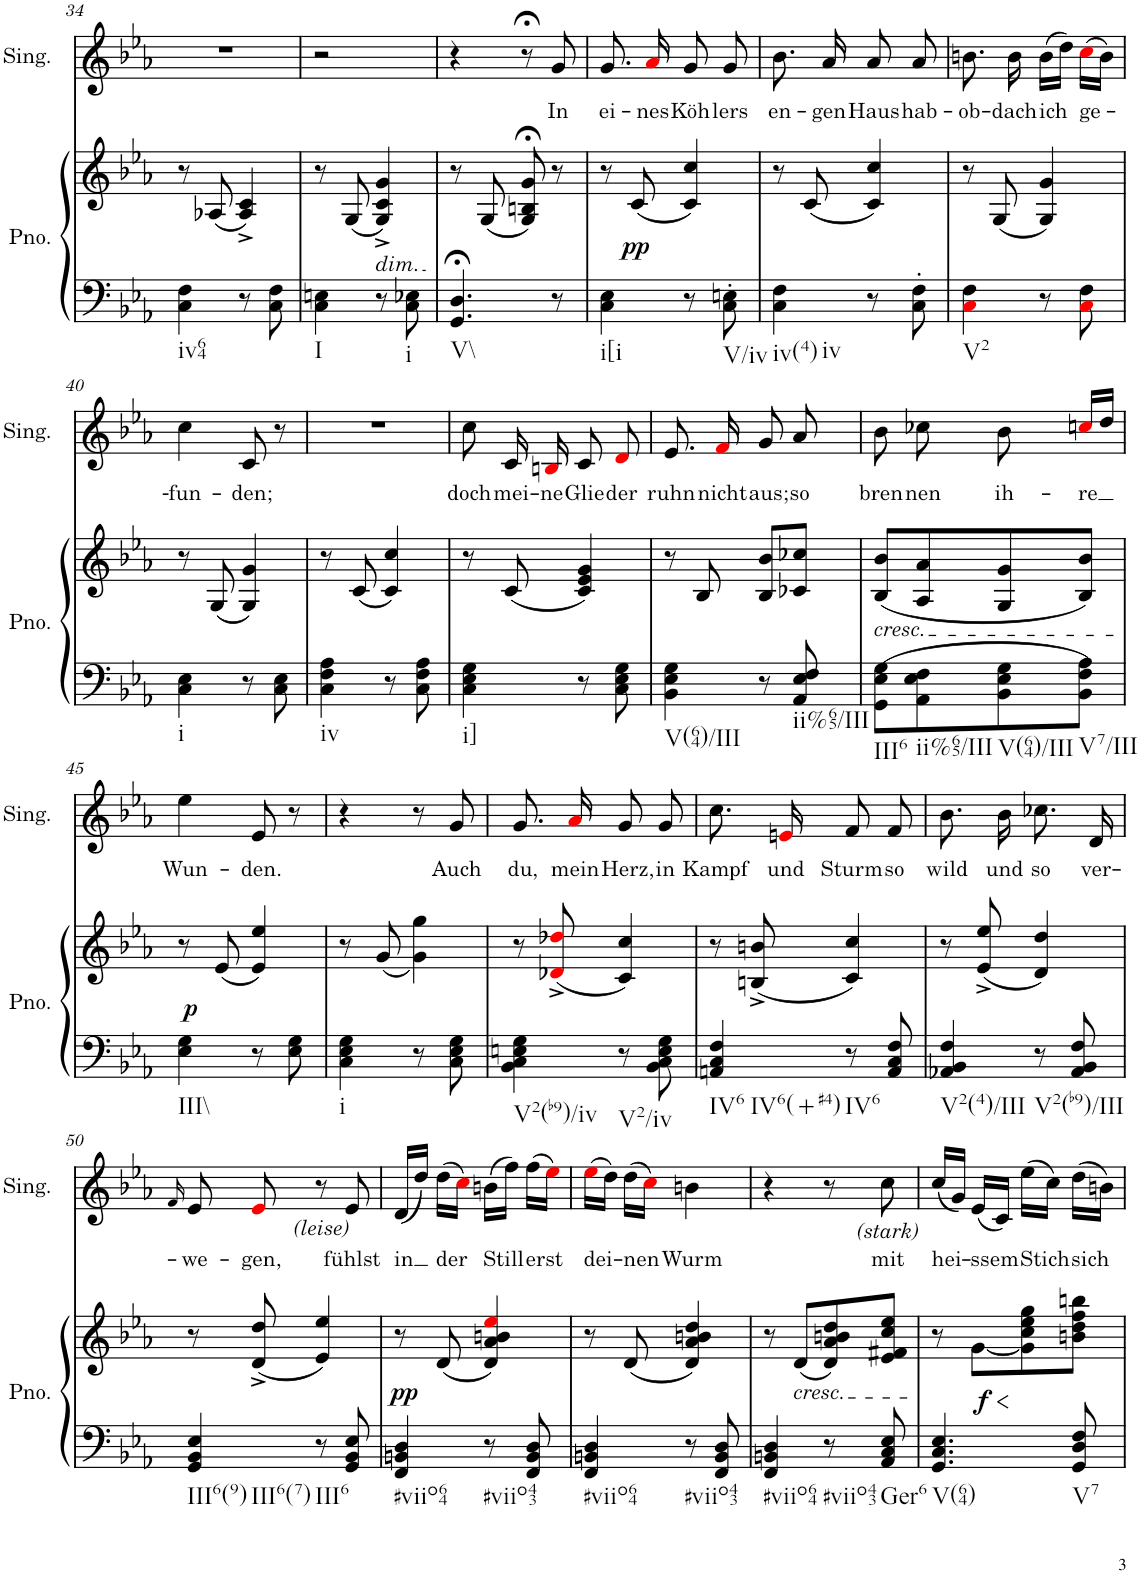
**kern	**kern	**dynam	**kern	**text
*part2	*part2	*part2	*part1	*part1
*staff3	*staff2	*staff2/3	*staff1	*staff1
*I"Pianoforte	*	*	*I"Singstimme	*
*I'Pno.	*	*	*I'Sing.	*
!!LO:PB:g=z
*clefF4	*clefG2	*	*clefG2	*
*k[b-e-a-]	*k[b-e-a-]	*	*k[b-e-a-]	*
*M2/4	*M2/4	*	*M2/4	*
=34	=34	=34	=34	=34
!LO:TX:b:t=iv64	!	!	!	!
4C\ 4F\	8r	.	2r	.
.	(8A-X/	.	.	.
8r	4A-/^ 4c/^)	.	.	.
8C\ 8F\	.	.	.	.
=35	=35	=35	=35	=35
!LO:TX:b:t=I	!	!	!	!
4C\ 4En\	8r	.	2r	.
.	(8G/	.	.	.
!	!LO:TX:b:i:t=dim.	!	!	!
8r	4G/^ 4c/^ 4g/^)	.	.	.
!LO:TX:b:t=i	!	!	!	!
8C\ 8E-X\	.	.	.	.
=36	=36	=36	=36	=36
!LO:TX:b:t=V\\	!	!	!	!
4.GG/;< 4.D/;<	8r	.	4r	.
.	(8G/	.	.	.
.	8G/;< 8Bn/;< 8g/;<)	.	8r;<	.
!	!	!	!	!LO:LY:b
8r	8r	.	8g/	In
=37	=37	=37	=37	=37
!LO:TX:b:t=i[i	!	!	!	!
!	!	!	!	!LO:LY:b
4C\ 4E-\	8r	.	8.g/	ei-
!	!	!LO:DY:b	!	!
.	(8c/	pp	.	.
!	!	!	!	!LO:LY:b
.	.	.	16a-i/	-nes
!	!	!	!	!LO:LY:b
8r	4c/ 4cc/)	.	8g/	Köh-
!LO:TX:b:t=V/iv	!	!	!	!
!	!	!	!	!LO:LY:b
8C\' 8En\'	.	.	8g/	-lers
=38	=38	=38	=38	=38
!LO:TX:b:t=iv(4)	!	!	!	!
!LO:TX:b:t=iv	!	!	!	!
!	!	!	!	!LO:LY:b
4C\ 4F\	8r	.	8.b-\	en-
.	(8c/	.	.	.
!	!	!	!	!LO:LY:b
.	.	.	16a-/	-gen
!	!	!	!	!LO:LY:b
8r	4c/ 4cc/)	.	8a-/	Haus
!	!	!	!	!LO:LY:b
8C\' 8F\'	.	.	8a-/	hab-
=39	=39	=39	=39	=39
!LO:TX:b:t=V2	!	!	!	!
!	!	!	!	!LO:LY:b
4Ci\ 4F\	8r	.	8.bn\	ob-
.	(8G/	.	.	.
!	!	!	!	!LO:LY:b
.	.	.	16b\	-dach
!	!	!	!	!LO:LY:b
8r	4G/ 4g/)	.	(16b\LL	ich
.	.	.	16dd\JJ)	.
!	!	!	!	!LO:LY:b
8Ci\ 8F\	.	.	(16cci\LL	ge-
.	.	.	16b\JJ)	.
!!LO:LB:g=z
=40	=40	=40	=40	=40
!LO:TX:b:t=i	!	!	!	!
!	!	!	!	!LO:LY:b
4C\ 4E-\	8r	.	4cc\	-fun-
.	(8G/	.	.	.
!	!	!	!	!LO:LY:b
8r	4G/ 4g/)	.	8c/	-den;
8C\ 8E-\	.	.	8r	.
=41	=41	=41	=41	=41
!LO:TX:b:t=iv	!	!	!	!
4C\ 4F\ 4A-\	8r	.	2r	.
.	(8c/	.	.	.
8r	4c/ 4cc/)	.	.	.
8C\ 8F\ 8A-\	.	.	.	.
=42	=42	=42	=42	=42
!LO:TX:b:t=i]	!	!	!	!
!	!	!	!	!LO:LY:b
4C\ 4E-\ 4G\	8r	.	8cc\	doch
!	!	!	!	!LO:LY:b
.	(8c/	.	16c/	mei-
!	!	!	!	!LO:LY:b
.	.	.	16Bni/	-ne
!	!	!	!	!LO:LY:b
8r	4c/ 4e-/ 4g/)	.	8c/	Glie-
!	!	!	!	!LO:LY:b
8C\ 8E-\ 8G\	.	.	8di/	-der
=43	=43	=43	=43	=43
!LO:TX:b:t=V(64)/III	!	!	!	!
!	!	!	!	!LO:LY:b
4BB-\ 4E-\ 4G\	8r	.	8.e-/	ruhn
.	8B-/	.	.	.
!	!	!	!	!LO:LY:b
.	.	.	16fi/	nicht
!	!	!	!	!LO:LY:b
8r	8B-/ 8b-/L	.	8g/	aus;
!LO:TX:b:t=ii%65/III	!	!	!	!
!	!	!	!	!LO:LY:b
8AA-/ 8E-/ 8F/	8c-X/ 8cc-X/J	.	8a-/	so
=44	=44	=44	=44	=44
!	!LO:TX:b:i:t=cresc.	!	!	!
!LO:TX:b:t=III6	!	!	!	!
!	!	!	!	!LO:LY:b
8GG\ 8E-\ 8G\L	(8B-/ 8b-/L	.	8b-\	bren-
!LO:TX:b:t=ii%65/III	!	!	!	!
!	!	!	!	!LO:LY:b
8AA-\ 8E-\ 8F\	8A-/ 8a-/	.	8cc-X\	-nen
!LO:TX:b:t=V(64)/III	!	!	!	!
!	!	!	!	!LO:LY:b
8BB-\ 8E-\ 8G\	8G/ 8g/	.	8b-\	ih-
!LO:TX:b:t=V7/III	!	!	!	!
!	!	!	!	!LO:LY:b
8BB-\ 8F\ 8A-\J	8B-/ 8b-/J)	.	16ccni/LL	-re
.	.	.	16dd/JJ	.
!!LO:LB:g=z
=45	=45	=45	=45	=45
!LO:TX:b:t=III\\	!	!	!	!
!	!	!LO:DY:a=2	!	!LO:LY:b
4E-\ 4G\	8r	p	4ee-\	Wun-
.	(8e-/	.	.	.
!	!	!	!	!LO:LY:b
8r	4e-/ 4ee-/)	.	8e-/	-den.
8E-\ 8G\	.	.	8r	.
=46	=46	=46	=46	=46
!LO:TX:b:t=i	!	!	!	!
4C\ 4E-\ 4G\	8r	.	4r	.
.	(<8g/	.	.	.
8r	4g\ 4gg\)	.	8r	.
!	!	!	!	!LO:LY:b
8C\ 8E-\ 8G\	.	.	8g/	Auch
=47	=47	=47	=47	=47
!LO:TX:b:t=V2(b9)/iv	!	!	!	!
!	!	!	!	!LO:LY:b
4BB-\ 4C\ 4En\ 4G\	8r	.	8.g/	du,
.	(8d-Xi/^ 8dd-Xi/^	.	.	.
!	!	!	!	!LO:LY:b
.	.	.	16a-i/	mein
!LO:TX:b:t=V2/iv	!	!	!	!
!	!	!	!	!LO:LY:b
8r	4c/ 4cc/)	.	8g/	Herz,
!	!	!	!	!LO:LY:b
8BB-\ 8C\ 8E\ 8G\	.	.	8g/	in
=48	=48	=48	=48	=48
!LO:TX:b:t=IV6	!	!	!	!
!LO:TX:b:t=IV6(+#4)	!	!	!	!
!	!	!	!	!LO:LY:b
4AAn/ 4C/ 4F/	8r	.	8.cc\	Kampf
.	(8Bn/^ 8bn/^	.	.	.
!	!	!	!	!LO:LY:b
.	.	.	16eni/	und
!LO:TX:b:t=IV6	!	!	!	!
!	!	!	!	!LO:LY:b
8r	4c/ 4cc/)	.	8f/	Sturm
!	!	!	!	!LO:LY:b
8AA/ 8C/ 8F/	.	.	8f/	so
=49	=49	=49	=49	=49
!LO:TX:b:t=V2(4)/III	!	!	!	!
!	!	!	!	!LO:LY:b
4AA-X/ 4BB-/ 4F/	8r	.	8.b-\	wild
.	(8e-/^ 8ee-/^	.	.	.
!	!	!	!	!LO:LY:b
.	.	.	16b-\	und
!LO:TX:b:t=V2(b9)/III	!	!	!	!
!	!	!	!	!LO:LY:b
8r	4d/ 4dd/)	.	8.cc-X\	so
8AA-/ 8BB-/ 8F/	.	.	.	.
!	!	!	!	!LO:LY:b
.	.	.	16d/	ver-
!!LO:LB:g=z
=50	=50	=50	=50	=50
.	.	.	16qf/	.
!	!	!	!LO:TX:b:i:t=(leise)	!
!LO:TX:b:t=III6(9)	!	!	!	!
!LO:TX:b:t=III6(7)	!	!	!	!
!	!	!	!	!LO:LY:b
4GG/ 4BB-/ 4E-/	8r	.	8e-/	-we-
!	!	!	!	!LO:LY:b
.	(8d/^ 8dd/^	.	8e-i/	-gen,
!LO:TX:b:t=III6	!	!	!	!
8r	4e-/ 4ee-/)	.	8r	.
!	!	!	!	!LO:LY:b
8GG/ 8BB-/ 8E-/	.	.	8e-/	fühlst
=51	=51	=51	=51	=51
!LO:TX:b:t=#viio64	!	!	!	!
!	!	!LO:DY:a=2	!	!LO:LY:b
4FF/ 4BBn/ 4D/	8r	pp	(16d/LL	in
.	.	.	16dd/JJ)	.
!	!	!	!	!LO:LY:b
.	(8d/	.	(16dd\LL	der
.	.	.	16cci\JJ)	.
!LO:TX:b:t=#viio43	!	!	!	!
!	!	!	!	!LO:LY:b
8r	4d/ 4a-/ 4bn/ 4ee-i/)	.	(16bn\LL	Still
.	.	.	16ff\JJ)	.
!	!	!	!	!LO:LY:b
8FF/ 8BB/ 8D/	.	.	(16ff\LL	erst
.	.	.	16ee-i\JJ)	.
=52	=52	=52	=52	=52
!LO:TX:b:t=#viio64	!	!	!	!
!	!	!	!	!LO:LY:b
4FF/ 4BBn/ 4D/	8r	.	(16ee-i\LL	dei-
.	.	.	16dd\JJ)	.
!	!	!	!	!LO:LY:b
.	(8d/	.	(16dd\LL	-nen
.	.	.	16cci\JJ)	.
!LO:TX:b:t=#viio43	!	!	!	!
!	!	!	!	!LO:LY:b
8r	4d/ 4a-/ 4bn/ 4dd/)	.	4bn\	Wurm
8FF/ 8BB/ 8D/	.	.	.	.
=53	=53	=53	=53	=53
!LO:TX:b:t=#viio64	!	!	!	!
4FF/ 4BBn/ 4D/	8r	.	4r	.
!	!LO:TX:b:i:t=cresc.	!	!	!
.	(8d/L	.	.	.
!LO:TX:b:t=#viio43	!	!	!	!
8r	8d/ 8a-/ 8bn/ 8dd/)	.	8r	.
!	!	!	!LO:TX:b:i:t=(stark)	!
!LO:TX:b:t=Ger6	!	!	!	!
!	!	!	!	!LO:LY:b
8AA-/ 8C/ 8E-/	8e-/ 8f#X/ 8cc/ 8ee-/J	.	8cc\	mit
=54	=54	=54	=54	=54
!LO:TX:b:t=V(64)	!	!	!	!
!	!	!	!	!LO:LY:b
4.GG/ 4.C/ 4.E-/	8r	.	(16cc/LL	hei-
.	.	.	16g/JJ)	.
!	!	!LO:HP:b	!	!LO:LY:b
!	!	!LO:DY:n=1:b	!	!
.	[<8g\L	< f	(16e-/LL	-ssem
.	.	.	16c/JJ)	.
!	!	!	!	!LO:LY:b
.	8g\] 8cc\ 8ee-\ 8gg\	.	(16ee-\LL	Stich
.	.	.	16cc\JJ)	.
!LO:TX:b:t=V7	!	!	!	!
!	!	!	!	!LO:LY:b
8GG/ 8D/ 8F/	8bn\ 8dd\ 8ff\ 8bbn\J	.	(16dd\LL	sich
.	.	.	16bn\JJ)	.
.	.	[	.	.
=	=	=	=	=
*-	*-	*-	*-	*-
